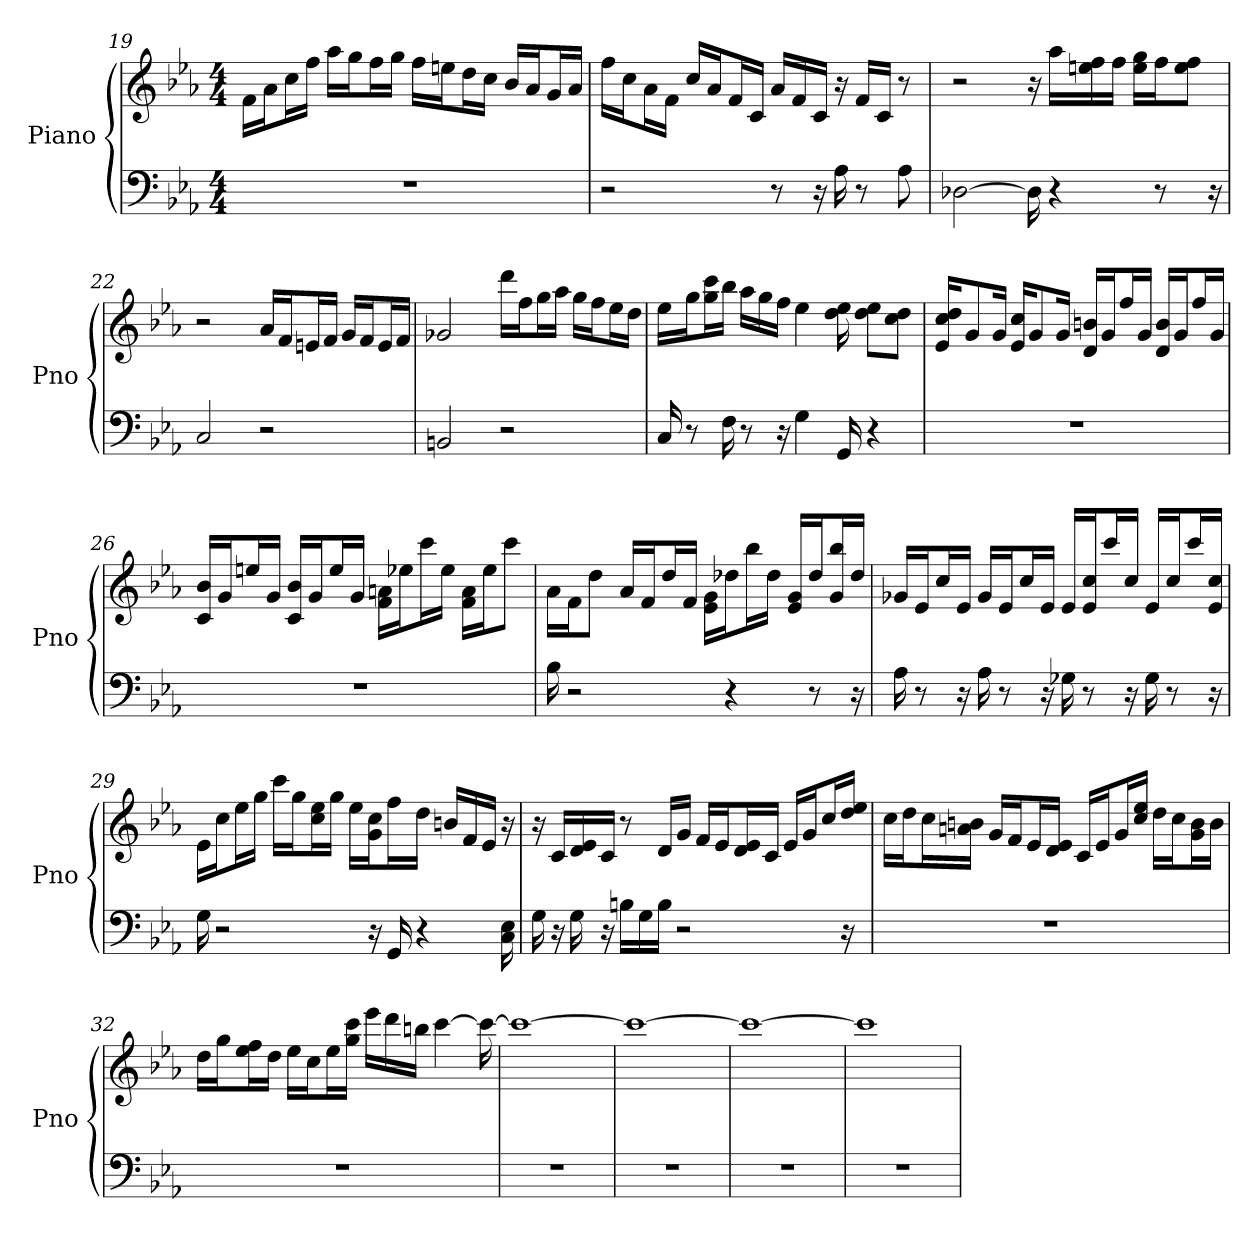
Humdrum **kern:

**kern	**kern
*part1	*part1
*staff2	*staff1
*I"Piano	*
*I'Pno	*
*clefF4	*clefG2
*k[b-e-a-]	*k[b-e-a-]
*E-:	*E-:
*M4/4	*M4/4
=19	=19
1r	16f\LL
.	16a-\J
.	16cc\L
.	16ff\JJ
.	16aa-\LL
.	16gg\J
.	16ff\L
.	16gg\JJ
.	16ff\LL
.	16ee\J
.	16dd\L
.	16cc\JJ
.	16b-/LL
.	16a-/J
.	16g/L
.	16a-/JJ
=20	=20
2r	16ff\LL
.	16cc\J
.	16a-\L
.	16f\JJ
.	16cc/LL
.	16a-/J
.	16f/L
.	16c/JJ
8r	16a-/LL
.	16f/
16r	16c/JJ
16A-	16r
8r	16f/LL
.	16c/JJ
8A-	8r
=21	=21
[2D-	2r
16D-]	16r
4r	16aa-\LL
.	16ff\ 16ee\
.	16ff\JJ
.	16ee\ 16gg\LL
8r	16ff\J
.	8ee\ 8ff\J
16r	.
=22	=22
2C	2r
2r	16a-/LL
.	16f/J
.	16e/L
.	16f/JJ
.	16g/LL
.	16f/J
.	16e/L
.	16f/JJ
=23	=23
2BB	2g-
2r	16ddd\LL
.	16ff\J
.	16gg\L
.	16aa-\JJ
.	16gg\LL
.	16ff\J
.	16ee-\L
.	16dd\JJ
=24	=24
16C	16ee-\LL
8r	16gg\J
.	16ccc\ 16gg\L
16F	16bb-\JJ
8r	16aa-\LL
.	16gg\
16r	16ff\JJ
4G	4ee-
16GG	16dd 16ee-
4r	8ee-\ 8dd\L
.	8cc\ 8dd\J
=25	=25
1r	16e-/ 16dd/ 16cc/KL
.	8g/
.	16g/Jk
.	16cc/ 16e-/KL
.	8g/
.	16g/Jk
.	16d/ 16b/LL
.	16g/J
.	16ff/L
.	16g/JJ
.	16b/ 16d/LL
.	16g/J
.	16ff/L
.	16g/JJ
=26	=26
1r	16b-/ 16c/LL
.	16g/J
.	16ee/L
.	16g/JJ
.	16b-/ 16c/LL
.	16g/J
.	16ee/L
.	16g/JJ
.	16f\ 16a\LL
.	16ee-\J
.	16ccc\L
.	16ee-\JJ
.	16f\ 16a\LL
.	16ee-\J
.	8ccc\J
=27	=27
16B-	16a-\LL
2r	16f\J
.	8dd\J
.	16a-/LL
.	16f/J
.	16dd/L
.	16f/JJ
.	16g\ 16e-\LL
4r	16dd-\J
.	16bb-\L
.	16dd-\JJ
.	16e-/ 16g/LL
8r	16dd-/J
.	16g/ 16bb-/L
16r	16dd-/JJ
=28	=28
16A-	16g-/LL
8r	16e-/J
.	16cc/L
16r	16e-/JJ
16A-	16g-/LL
8r	16e-/J
.	16cc/L
16r	16e-/JJ
16G-	16e-/LL
8r	16cc/ 16e-/J
.	16ccc/L
16r	16cc/JJ
16G-	16e-/LL
8r	16cc/J
.	16ccc/L
16r	16e-/ 16cc/JJ
=29	=29
16G	16e-\LL
2r	16cc\J
.	16ee-\L
.	16gg\JJ
.	16ccc\LL
.	16gg\J
.	16ee-\ 16cc\L
.	16gg\JJ
.	16ee-\LL
16r	16cc\ 16g\J
16GG	16ff\L
4r	16dd\JJ
.	16b/LL
.	16f/
.	16e-/JJ
16C 16E-	16r
=30	=30
16G	16r
16r	16c/LL
16G	16e-/ 16d/
16r	16c/JJ
16B\LL	8r
16G\	.
16B\JJ	16d/LL
2r	16g/JJ
.	16f/LL
.	16e-/J
.	16d/ 16e-/L
.	16c/JJ
.	16e-/LL
.	16g/J
.	16cc/L
16r	16ee-/ 16dd/JJ
=31	=31
1r	16cc\LL
.	16dd\J
.	16cc\L
.	16b\ 16a\JJ
.	16g/LL
.	16f/J
.	16e-/L
.	16d/ 16e-/JJ
.	16c/LL
.	16e-/J
.	16g/L
.	16cc/ 16ee-/JJ
.	16dd\LL
.	16cc\J
.	16b\ 16g\L
.	16b\JJ
=32	=32
1r	16dd\LL
.	16gg\J
.	16ff\ 16ee-\L
.	16dd\JJ
.	16ee-\LL
.	16cc\J
.	16ee-\L
.	16gg\ 16ccc\JJ
.	16eee-\LL
.	16ddd\
.	16bb\JJ
.	[4ccc
.	16ccc_
=33	=33
1r	1ccc_
=34	=34
1r	1ccc_
=35	=35
1r	1ccc_
=36	=36
1r	1ccc]
=	=
*-	*-
